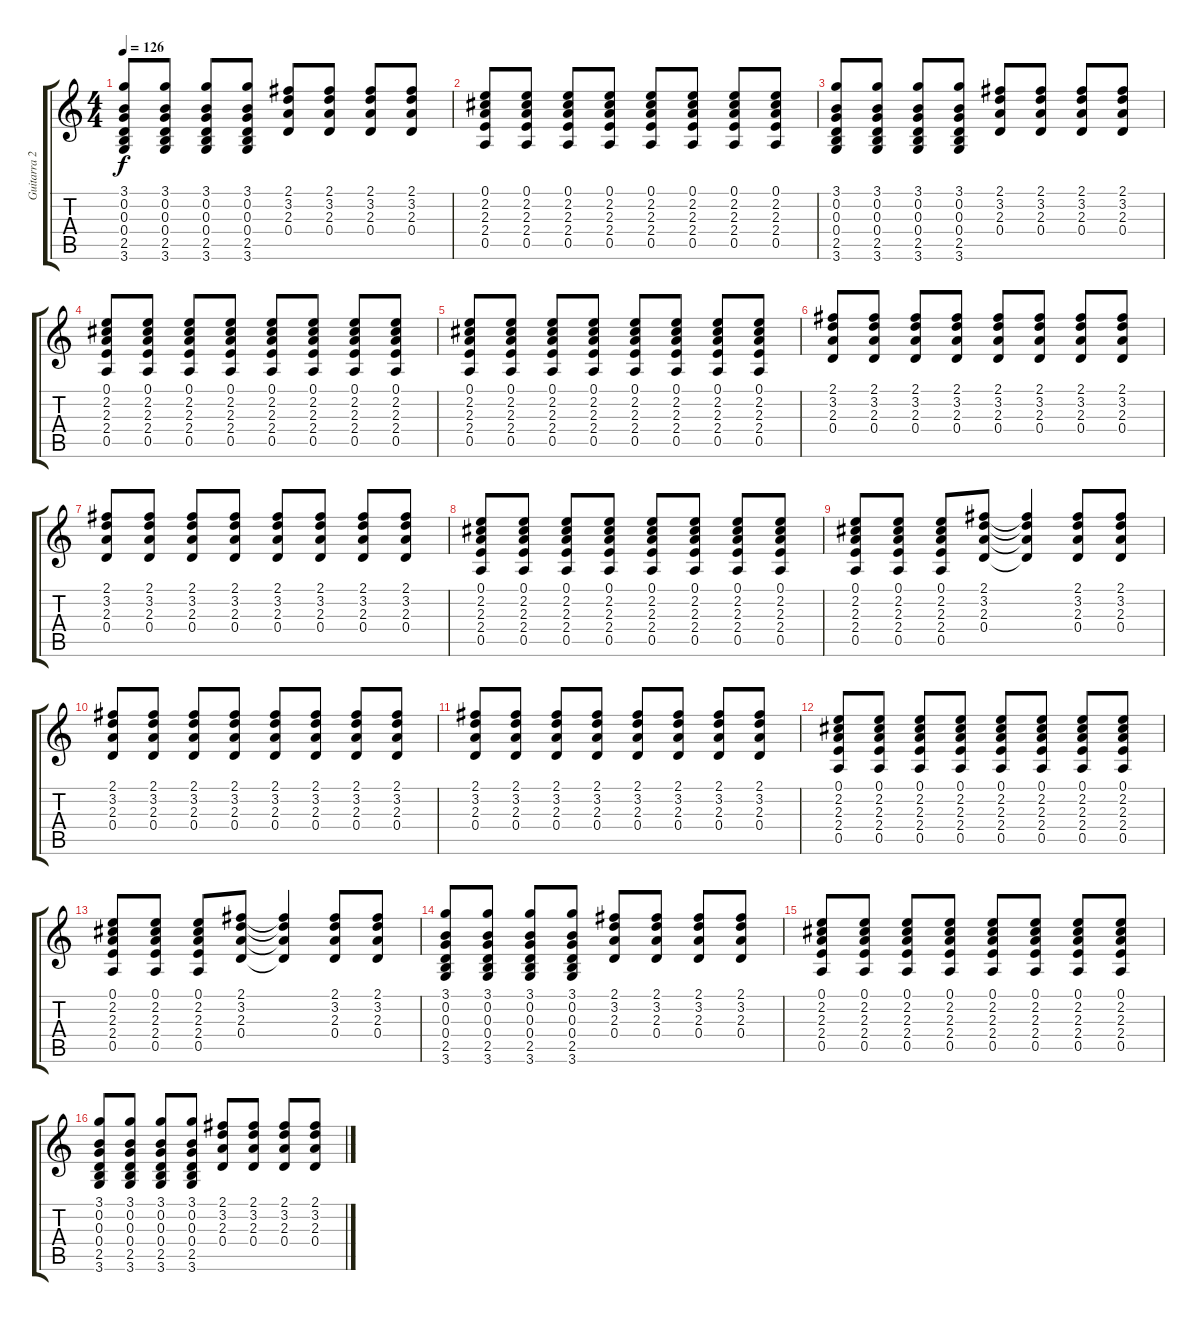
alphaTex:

\track ("Guitarra 2" "Guitarra 2") {instrument acousticguitarsteel}
\staff {score tabs}
\tuning (E4 B3 G3 D3 A2 E2) {hide}
\ts (4 4)
\tempo 126
\clef g2
\ks c
(3.1 0.2 0.3 0.4 2.5 3.6).8{dy f} (3.1 0.2 0.3 0.4 2.5 3.6).8 (3.1 0.2 0.3 0.4 2.5 3.6).8 (3.1 0.2 0.3 0.4 2.5 3.6).8 (2.1 3.2 2.3 0.4).8 (2.1 3.2 2.3 0.4).8 (2.1 3.2 2.3 0.4).8 (2.1 3.2 2.3 0.4).8 |
(0.1 2.2 2.3 2.4 0.5).8 (0.1 2.2 2.3 2.4 0.5).8 (0.1 2.2 2.3 2.4 0.5).8 (0.1 2.2 2.3 2.4 0.5).8 (0.1 2.2 2.3 2.4 0.5).8 (0.1 2.2 2.3 2.4 0.5).8 (0.1 2.2 2.3 2.4 0.5).8 (0.1 2.2 2.3 2.4 0.5).8 |
(3.1 0.2 0.3 0.4 2.5 3.6).8 (3.1 0.2 0.3 0.4 2.5 3.6).8 (3.1 0.2 0.3 0.4 2.5 3.6).8 (3.1 0.2 0.3 0.4 2.5 3.6).8 (2.1 3.2 2.3 0.4).8 (2.1 3.2 2.3 0.4).8 (2.1 3.2 2.3 0.4).8 (2.1 3.2 2.3 0.4).8 |
(0.1 2.2 2.3 2.4 0.5).8 (0.1 2.2 2.3 2.4 0.5).8 (0.1 2.2 2.3 2.4 0.5).8 (0.1 2.2 2.3 2.4 0.5).8 (0.1 2.2 2.3 2.4 0.5).8 (0.1 2.2 2.3 2.4 0.5).8 (0.1 2.2 2.3 2.4 0.5).8 (0.1 2.2 2.3 2.4 0.5).8 |
(0.1 2.2 2.3 2.4 0.5).8 (0.1 2.2 2.3 2.4 0.5).8 (0.1 2.2 2.3 2.4 0.5).8 (0.1 2.2 2.3 2.4 0.5).8 (0.1 2.2 2.3 2.4 0.5).8 (0.1 2.2 2.3 2.4 0.5).8 (0.1 2.2 2.3 2.4 0.5).8 (0.1 2.2 2.3 2.4 0.5).8 |
(2.1 3.2 2.3 0.4).8 (2.1 3.2 2.3 0.4).8 (2.1 3.2 2.3 0.4).8 (2.1 3.2 2.3 0.4).8 (2.1 3.2 2.3 0.4).8 (2.1 3.2 2.3 0.4).8 (2.1 3.2 2.3 0.4).8 (2.1 3.2 2.3 0.4).8 |
(2.1 3.2 2.3 0.4).8 (2.1 3.2 2.3 0.4).8 (2.1 3.2 2.3 0.4).8 (2.1 3.2 2.3 0.4).8 (2.1 3.2 2.3 0.4).8 (2.1 3.2 2.3 0.4).8 (2.1 3.2 2.3 0.4).8 (2.1 3.2 2.3 0.4).8 |
(0.1 2.2 2.3 2.4 0.5).8 (0.1 2.2 2.3 2.4 0.5).8 (0.1 2.2 2.3 2.4 0.5).8 (0.1 2.2 2.3 2.4 0.5).8 (0.1 2.2 2.3 2.4 0.5).8 (0.1 2.2 2.3 2.4 0.5).8 (0.1 2.2 2.3 2.4 0.5).8 (0.1 2.2 2.3 2.4 0.5).8 |
(0.1 2.2 2.3 2.4 0.5).8 (0.1 2.2 2.3 2.4 0.5).8 (0.1 2.2 2.3 2.4 0.5).8 (2.1 3.2 2.3 0.4).8 (2.1{t} 3.2{t} 2.3{t} 0.4{t}).4 (2.1 3.2 2.3 0.4).8 (2.1 3.2 2.3 0.4).8 |
(2.1 3.2 2.3 0.4).8 (2.1 3.2 2.3 0.4).8 (2.1 3.2 2.3 0.4).8 (2.1 3.2 2.3 0.4).8 (2.1 3.2 2.3 0.4).8 (2.1 3.2 2.3 0.4).8 (2.1 3.2 2.3 0.4).8 (2.1 3.2 2.3 0.4).8 |
(2.1 3.2 2.3 0.4).8 (2.1 3.2 2.3 0.4).8 (2.1 3.2 2.3 0.4).8 (2.1 3.2 2.3 0.4).8 (2.1 3.2 2.3 0.4).8 (2.1 3.2 2.3 0.4).8 (2.1 3.2 2.3 0.4).8 (2.1 3.2 2.3 0.4).8 |
(0.1 2.2 2.3 2.4 0.5).8 (0.1 2.2 2.3 2.4 0.5).8 (0.1 2.2 2.3 2.4 0.5).8 (0.1 2.2 2.3 2.4 0.5).8 (0.1 2.2 2.3 2.4 0.5).8 (0.1 2.2 2.3 2.4 0.5).8 (0.1 2.2 2.3 2.4 0.5).8 (0.1 2.2 2.3 2.4 0.5).8 |
(0.1 2.2 2.3 2.4 0.5).8 (0.1 2.2 2.3 2.4 0.5).8 (0.1 2.2 2.3 2.4 0.5).8 (2.1 3.2 2.3 0.4).8 (2.1{t} 3.2{t} 2.3{t} 0.4{t}).4 (2.1 3.2 2.3 0.4).8 (2.1 3.2 2.3 0.4).8 |
(3.1 0.2 0.3 0.4 2.5 3.6).8 (3.1 0.2 0.3 0.4 2.5 3.6).8 (3.1 0.2 0.3 0.4 2.5 3.6).8 (3.1 0.2 0.3 0.4 2.5 3.6).8 (2.1 3.2 2.3 0.4).8 (2.1 3.2 2.3 0.4).8 (2.1 3.2 2.3 0.4).8 (2.1 3.2 2.3 0.4).8 |
(0.1 2.2 2.3 2.4 0.5).8 (0.1 2.2 2.3 2.4 0.5).8 (0.1 2.2 2.3 2.4 0.5).8 (0.1 2.2 2.3 2.4 0.5).8 (0.1 2.2 2.3 2.4 0.5).8 (0.1 2.2 2.3 2.4 0.5).8 (0.1 2.2 2.3 2.4 0.5).8 (0.1 2.2 2.3 2.4 0.5).8 |
(3.1 0.2 0.3 0.4 2.5 3.6).8 (3.1 0.2 0.3 0.4 2.5 3.6).8 (3.1 0.2 0.3 0.4 2.5 3.6).8 (3.1 0.2 0.3 0.4 2.5 3.6).8 (2.1 3.2 2.3 0.4).8 (2.1 3.2 2.3 0.4).8 (2.1 3.2 2.3 0.4).8 (2.1 3.2 2.3 0.4).8
